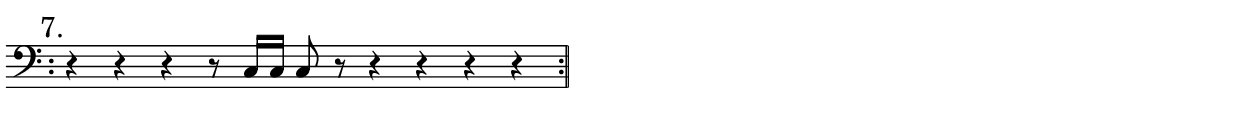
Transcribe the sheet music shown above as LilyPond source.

\version "2.19.80"


phrase = \relative c {

  \clef "bass"
  \mark "7." 
  \cadenzaOn
  r4 r r r8
  c16[ c] c8
  r8 r4 r r r

}

\score {
  \defineBarLine ":" #'("" ":" "")
  \new Staff = "phrase" {
    \bar ":"
    \phrase
    \set Score.repeatCommands = #'(end-repeat)
  }
  \layout {
    \context { \Staff
      \remove Time_signature_engraver
      \override BarLine.hair-thickness = #-1
      \override BarLine.thick-thickness = #-1
    }
  }
}
\header { tagline = "" }
\paper {
  top-margin = 1
  bottom-margin = 1
  left-margin = 1
  right-margin = 1
  indent = 0
}

